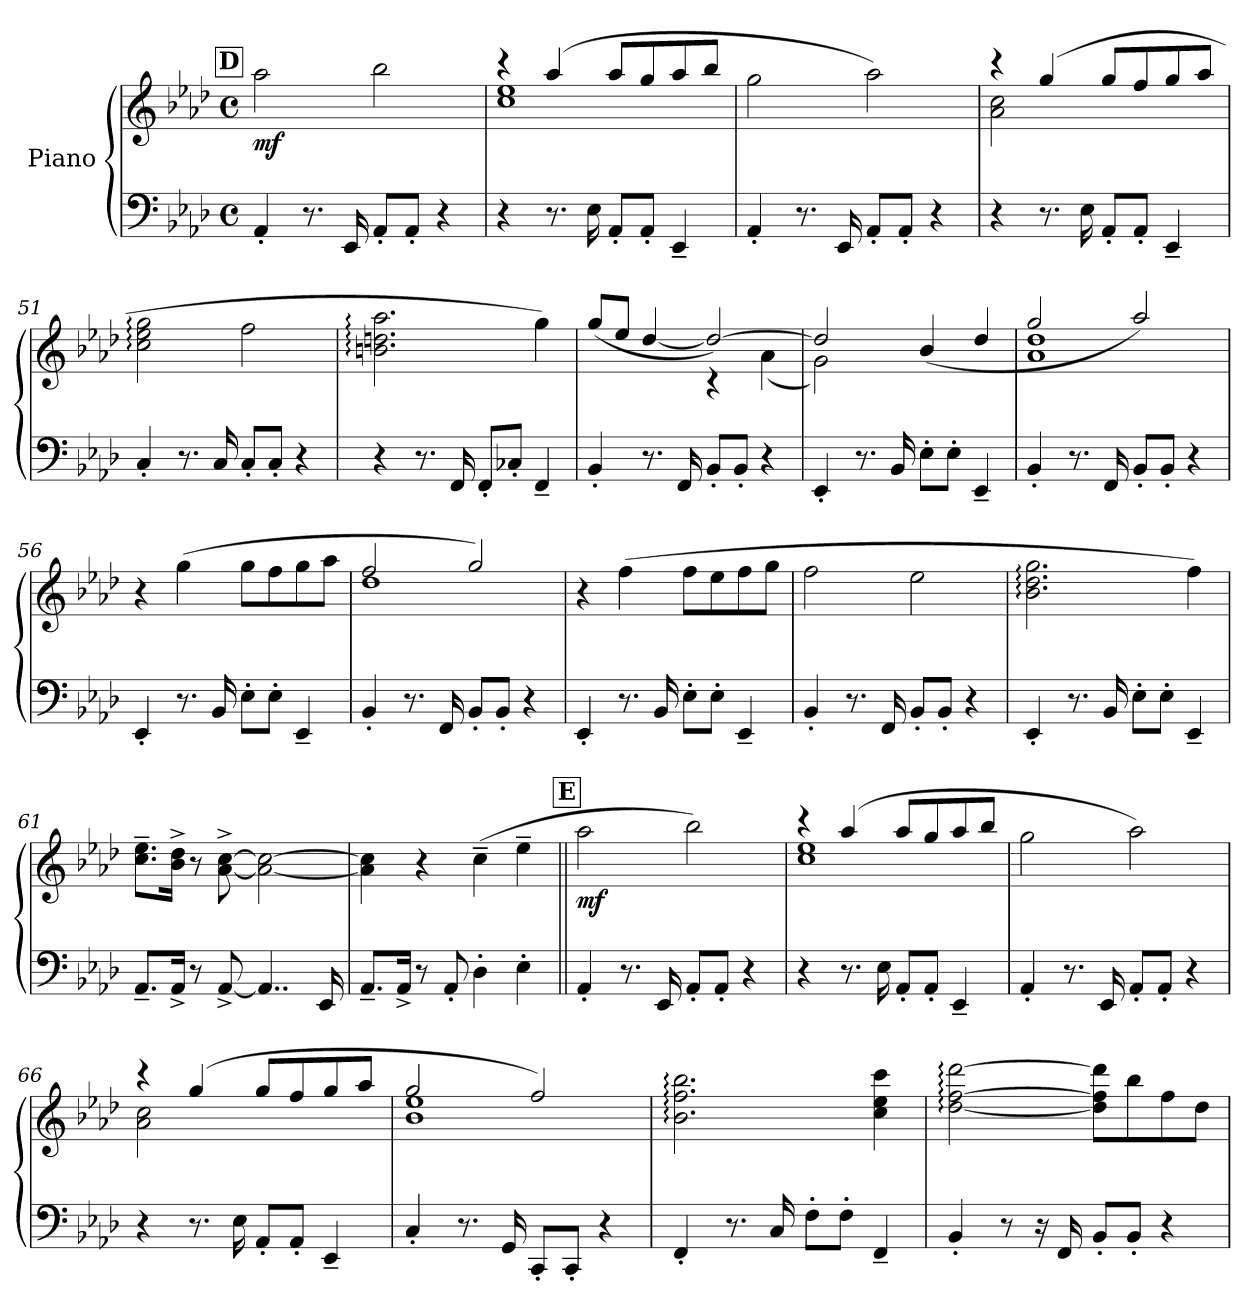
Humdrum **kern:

**kern	**kern	**dynam
*part1	*part1	*part1
*staff2	*staff1	*staff1/2
*I"Piano	*	*
*clefF4	*clefG2	*
*k[b-e-a-d-]	*k[b-e-a-d-]	*
*f:	*f:	*
*M4/4	*M4/4	*
*met(c)	*met(c)	*
!!LO:REH:place=s1:a:B:fs=14:t=D
=47	=47	=47
!	!	!LO:DY:b
4AA-'/	2aa-\	mf
8.r	.	.
16EE-/	.	.
8AA-'/L	2bb-\	.
8AA-'/J	.	.
4r	.	.
=48	=48	=48
*	*^	*
4r	4rccc	1cc 1ee-	.
8.r	(>4aa-/	.	.
16E-\	.	.	.
8AA-'/L	8aa-/L	.	.
8AA-'/J	8gg/	.	.
4EE-~/	8aa-/	.	.
.	8bb-/J	.	.
*	*v	*v	*
!!LO:LB:g=z
=49	=49	=49
4AA-'/	2gg\	.
8.r	.	.
16EE-/	.	.
8AA-'/L	2aa-\)	.
8AA-'/J	.	.
4r	.	.
=50	=50	=50
*	*^	*
4r	4rccc	2a-\ 2cc\	.
8.r	(>4gg/	.	.
16E-\	.	.	.
8AA-'/L	8gg/L	2ryy	.
8AA-'/J	8ff/	.	.
4EE-~/	8gg/	.	.
.	8aa-/J	.	.
*	*v	*v	*
=51	=51	=51
4C'/	2cc\: 2ee-\: 2gg\:	.
8.r	.	.
16C/	.	.
8C'/L	2ff\	.
8C'/J	.	.
4r	.	.
=52	=52	=52
4r	2.bn\: 2.ddn\: 2.aa-\:	.
8.r	.	.
16FF/	.	.
8FF'/L	.	.
8C-X'/J	.	.
4FF~/	4gg\)	.
!!LO:LB:g=z
=53	=53	=53
*	*^	*
4BB-'/	(>8gg/L	2ryy	.
.	8ee-/J	.	.
8.r	[4dd-/	.	.
16FF/	.	.	.
8BB-'/L	2dd-/_)	4rc	.
8BB-'/J	.	.	.
4r	.	(<4a-\	.
=54	=54	=54	=54
4EE-'/	2dd-/]	2g\)	.
8.r	.	.	.
16BB-/	.	.	.
8E-'\L	(>4b-/	2ryy	.
8E-'\J	.	.	.
4EE-~/	4dd-/	.	.
=55	=55	=55	=55
4BB-'/	2gg/	1a- 1dd-	.
8.r	.	.	.
16FF/	.	.	.
8BB-'/L	2aa-/)	.	.
8BB-'/J	.	.	.
4r	.	.	.
*	*v	*v	*
=56	=56	=56
4EE-'/	4r	.
8.r	(>4gg\	.
16BB-/	.	.
8E-'\L	8gg\L	.
8E-'\J	8ff\	.
4EE-~/	8gg\	.
.	8aa-\J	.
!!LO:LB:g=z
=57	=57	=57
*	*^	*
4BB-'/	2ff/	1dd-	.
8.r	.	.	.
16FF/	.	.	.
8BB-'/L	2gg/)	.	.
8BB-'/J	.	.	.
4r	.	.	.
*	*v	*v	*
=58	=58	=58
4EE-'/	4r	.
8.r	(>4ff\	.
16BB-/	.	.
8E-'\L	8ff\L	.
8E-'\J	8ee-\	.
4EE-~/	8ff\	.
.	8gg\J	.
=59	=59	=59
4BB-'/	2ff\	.
8.r	.	.
16FF/	.	.
8BB-'/L	2ee-\	.
8BB-'/J	.	.
4r	.	.
=60	=60	=60
4EE-'/	2.b-\: 2.dd-\: 2.gg\:	.
8.r	.	.
16BB-/	.	.
8E-'\L	.	.
8E-'\J	.	.
4EE-~/	4ff\)	.
!!LO:LB:g=z
=61	=61	=61
8.AA-~/L	8.cc\~ 8.ee-\~L	.
16AA-^/Jk	16b-\^ 16dd-\^Jk	.
8r	8r	.
[8AA-^/	[8a-\^ [8cc\^	.
4..AA-/]	2a-\_ 2cc\_	.
16EE-/	.	.
=62	=62	=62
8.AA-~/L	4a-\] 4cc\]	.
16AA-^/Jk	.	.
8r	4r	.
8AA-'/	.	.
4D-'\	(>4cc~\	.
4E-'\	4ee-~\	.
!!LO:REH:place=s1:a:B:fs=14:t=E
=63||	=63||	=63||
!	!	!LO:DY:b
4AA-'/	2aa-\	mf
8.r	.	.
16EE-/	.	.
8AA-'/L	2bb-\)	.
8AA-'/J	.	.
4r	.	.
=64	=64	=64
*	*^	*
4r	4rccc	1cc 1ee-	.
8.r	(>4aa-/	.	.
16E-\	.	.	.
8AA-'/L	8aa-/L	.	.
8AA-'/J	8gg/	.	.
4EE-~/	8aa-/	.	.
.	8bb-/J	.	.
*	*v	*v	*
!!LO:PB:g=z
=65	=65	=65
4AA-'/	2gg\	.
8.r	.	.
16EE-/	.	.
8AA-'/L	2aa-\)	.
8AA-'/J	.	.
4r	.	.
=66	=66	=66
*	*^	*
4r	4rccc	2a-\ 2cc\	.
8.r	(>4gg/	.	.
16E-\	.	.	.
8AA-'/L	8gg/L	2ryy	.
8AA-'/J	8ff/	.	.
4EE-~/	8gg/	.	.
.	8aa-/J	.	.
=67	=67	=67	=67
4C'/	2gg/	1b- 1ee-	.
8.r	.	.	.
16GG/	.	.	.
8CC'/L	2ff/)	.	.
8CC'/J	.	.	.
4r	.	.	.
*	*v	*v	*
=68	=68	=68
4FF'/	2.b-\: 2.ff\: 2.bb-\:	.
8.r	.	.
16C/	.	.
8F'\L	.	.
8F'\J	.	.
4FF~/	4cc\ 4ee-\ 4ccc\	.
!!LO:LB:g=z
=69	=69	=69
4BB-'/	[2dd-\: [2ff\: [2ddd-\:	.
8r	.	.
16r	.	.
16FF/	.	.
8BB-'/L	8dd-\] 8ff\] 8ddd-\]L	.
8BB-'/J	8bb-\	.
4r	8ff\	.
.	8dd-\J	.
=	=	=
*-	*-	*-
